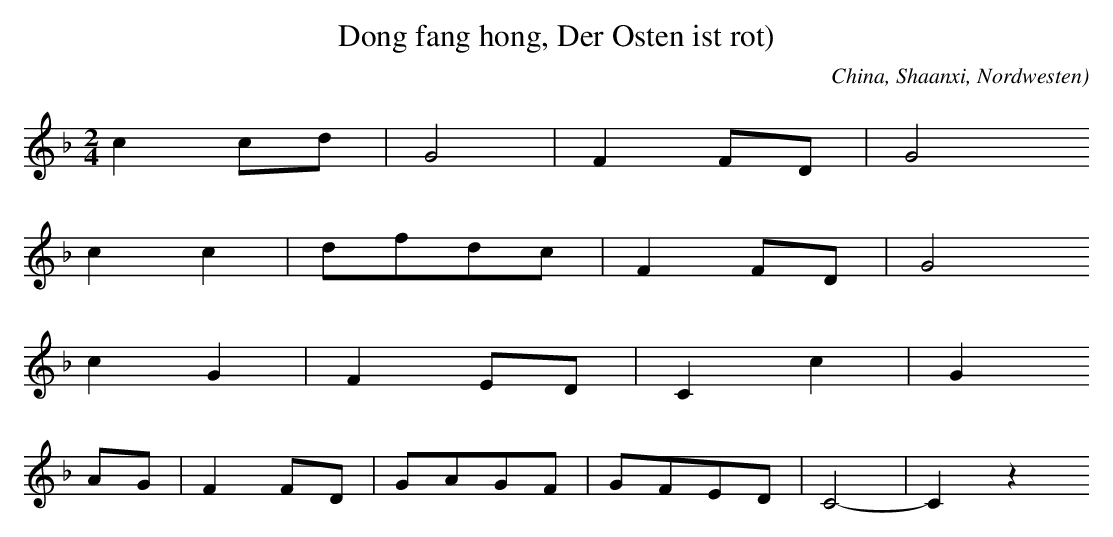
X:1
T: Dong fang hong, Der Osten ist rot)
O: China, Shaanxi, Nordwesten)
M: 2/4
L: 1/8
K: F
c2cd | G4 | F2FD | G4
c2c2 | dfdc | F2FD | G4
c2G2 | F2ED | C2c2 | G2
AG | F2FD | GAGF | GFED | C4- | C2z2
